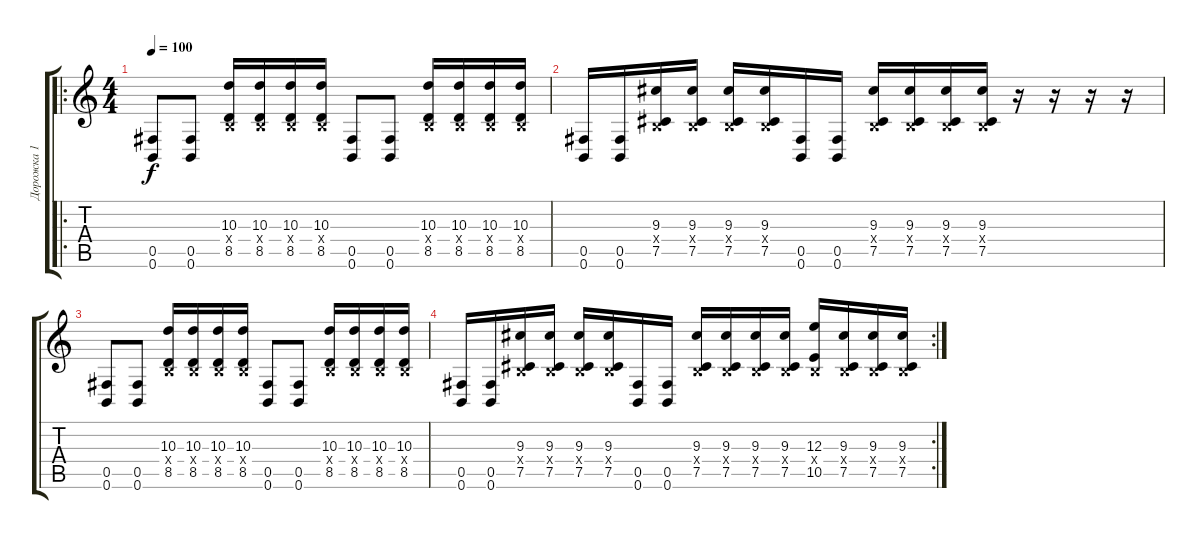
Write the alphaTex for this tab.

\track ("Дорожка 1" "Дорожка 1") {instrument distortionguitar}
\staff {score tabs}
\tuning (Db4 Ab3 E3 B2 Gb2 B1) {hide}
\ro
\ts (4 4)
\tempo 100
\clef g2
\ks c
(0.5 0.6).8{dy f} (0.5 0.6).8 (10.3 0.4{x} 8.5).16 (10.3 0.4{x} 8.5).16 (10.3 0.4{x} 8.5).16 (10.3 0.4{x} 8.5).16 (0.5 0.6).8 (0.5 0.6).8 (10.3 0.4{x} 8.5).16 (10.3 0.4{x} 8.5).16 (10.3 0.4{x} 8.5).16 (10.3 0.4{x} 8.5).16 |
(0.5 0.6).16 (0.5 0.6).16 (9.3 0.4{x} 7.5).16 (9.3 0.4{x} 7.5).16 (9.3 0.4{x} 7.5).16 (9.3 0.4{x} 7.5).16 (0.5 0.6).16 (0.5 0.6).16 (9.3 0.4{x} 7.5).16 (9.3 0.4{x} 7.5).16 (9.3 0.4{x} 7.5).16 (9.3 0.4{x} 7.5).16 r.16 r.16 r.16 r.16 |
(0.5 0.6).8 (0.5 0.6).8 (10.3 0.4{x} 8.5).16 (10.3 0.4{x} 8.5).16 (10.3 0.4{x} 8.5).16 (10.3 0.4{x} 8.5).16 (0.5 0.6).8 (0.5 0.6).8 (10.3 0.4{x} 8.5).16 (10.3 0.4{x} 8.5).16 (10.3 0.4{x} 8.5).16 (10.3 0.4{x} 8.5).16 |
\rc 2
(0.5 0.6).16 (0.5 0.6).16 (9.3 0.4{x} 7.5).16 (9.3 0.4{x} 7.5).16 (9.3 0.4{x} 7.5).16 (9.3 0.4{x} 7.5).16 (0.5 0.6).16 (0.5 0.6).16 (9.3 0.4{x} 7.5).16 (9.3 0.4{x} 7.5).16 (9.3 0.4{x} 7.5).16 (9.3 0.4{x} 7.5).16 (12.3 0.4{x} 10.5).16 (9.3 0.4{x} 7.5).16 (9.3 0.4{x} 7.5).16 (9.3 0.4{x} 7.5).16
